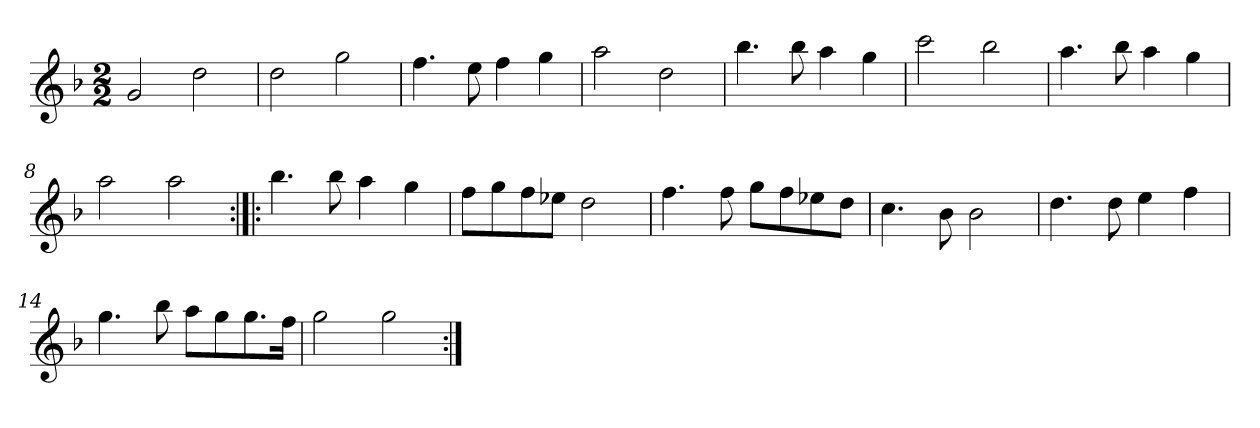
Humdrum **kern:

**kern
*part1
*staff1
*clefG2
*k[b-]
*G:dor
*M2/2
*MM138
=1
2g
2dd
=2
2dd
2gg
=3
4.ff
8ee
4ff
4gg
=4
2aa
2dd
=5
4.bb-
8bb-
4aa
4gg
=6
2ccc
2bb-
=7
4.aa
8bb-
4aa
4gg
=8
2aa
2aa
=9:|!|:
4.bb-
8bb-
4aa
4gg
=10
8ff\L
8gg\
8ff\
8ee-X\J
2dd
=11
4.ff
8ff
8gg\L
8ff\
8ee-X\
8dd\J
=12
4.cc
8b-
2b-
=13
4.dd
8dd
4ee
4ff
=14
4.gg
8bb-
8aa\L
8gg\
8.gg\
16ff\Jk
=15
2gg
2gg
=:|!
*-
